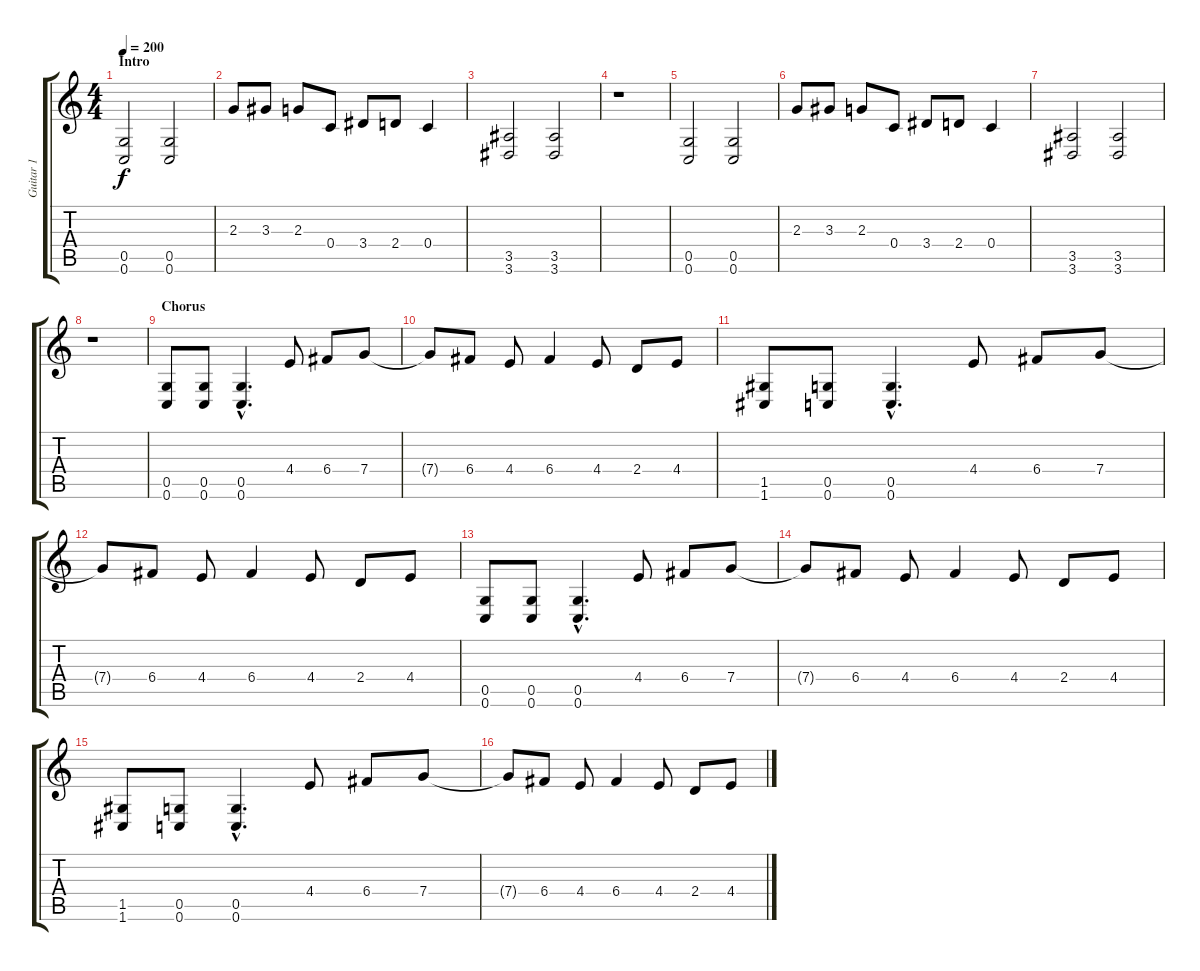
\track ("Guitar 1" "Guitar 1") {instrument distortionguitar}
\staff {score tabs}
\tuning (D4 A3 F3 C3 G2 C2) {hide}
\ts (4 4)
\section ("" "Intro")
\tempo 200
\clef g2
\ks c
(0.5 0.6).2{dy f instrument distortionguitar} (0.5 0.6).2 |
2.3.8 3.3.8 2.3.8 0.4.8 3.4.8 2.4.8 0.4.4 |
(3.5 3.6).2 (3.5 3.6).2 |
r.1 |
(0.5 0.6).2 (0.5 0.6).2 |
2.3.8 3.3.8 2.3.8 0.4.8 3.4.8 2.4.8 0.4.4 |
(3.5 3.6).2 (3.5 3.6).2 |
r.1 |
\section ("" "Chorus")
(0.5 0.6).8 (0.5 0.6).8 (0.5{hac} 0.6{hac}).4{d} 4.4.8 6.4.8 7.4.8 |
7.4{t}.8 6.4.8 4.4.8 6.4.4 4.4.8 2.4.8 4.4.8 |
(1.5 1.6).8 (0.5 0.6).8 (0.5{hac} 0.6{hac}).4{d} 4.4.8 6.4.8 7.4.8 |
7.4{t}.8 6.4.8 4.4.8 6.4.4 4.4.8 2.4.8 4.4.8 |
(0.5 0.6).8 (0.5 0.6).8 (0.5{hac} 0.6{hac}).4{d} 4.4.8 6.4.8 7.4.8 |
7.4{t}.8 6.4.8 4.4.8 6.4.4 4.4.8 2.4.8 4.4.8 |
(1.5 1.6).8 (0.5 0.6).8 (0.5{hac} 0.6{hac}).4{d} 4.4.8 6.4.8 7.4.8 |
7.4{t}.8 6.4.8 4.4.8 6.4.4 4.4.8 2.4.8 4.4.8
